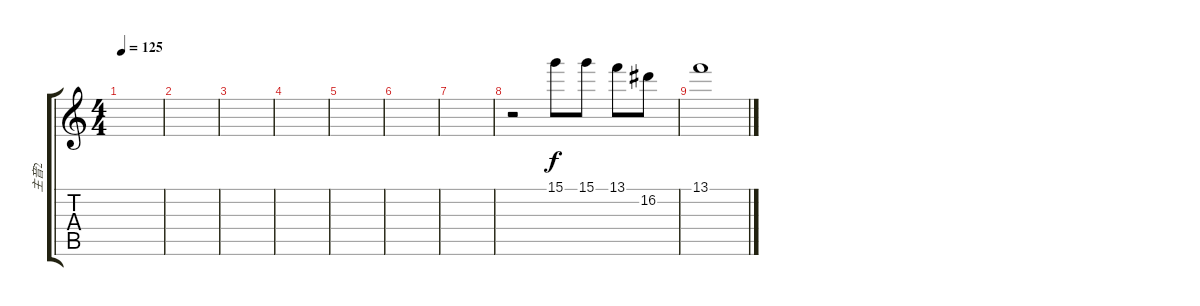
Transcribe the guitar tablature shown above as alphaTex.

\track ("主音2" "主音2") {instrument acousticguitarsteel}
\staff {score tabs}
\tuning (E4 B3 G3 D3 A2 E2) {hide}
\ts (4 4)
\tempo 125
\clef g2
\ks c
|
|
|
|
|
|
|
r.2 15.1.8 15.1.8 13.1.8 16.2.8 |
13.1.1
